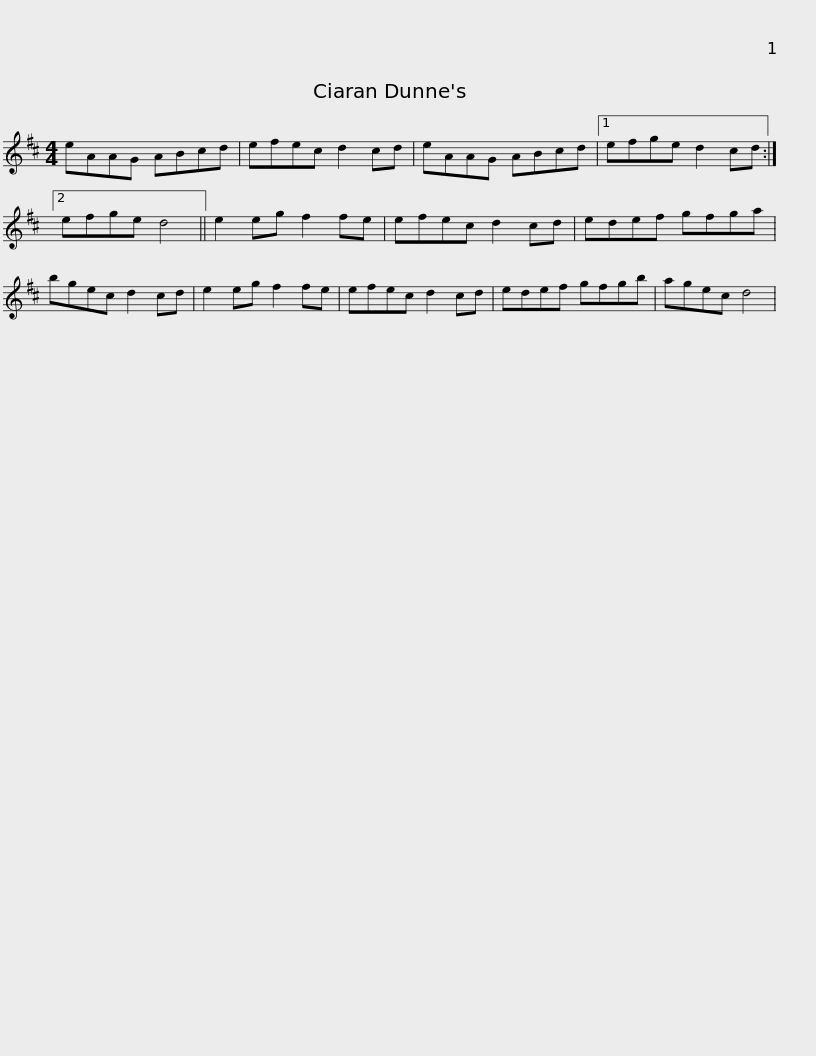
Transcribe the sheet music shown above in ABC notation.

X:1
L:1/8
M:4/4
I:linebreak $
K:D
V:1 treble
V:1
 eAAG ABcd | efec d2 cd | eAAG ABcd |1 efge d2 cd :|2 efge d4 || %5
 e2 eg f2 fe |$ efec d2 cd | edef gfga | bgec d2 cd | e2 eg f2 fe | %10
 efec d2 cd | edef gfgb |$ agec d4 | %13
